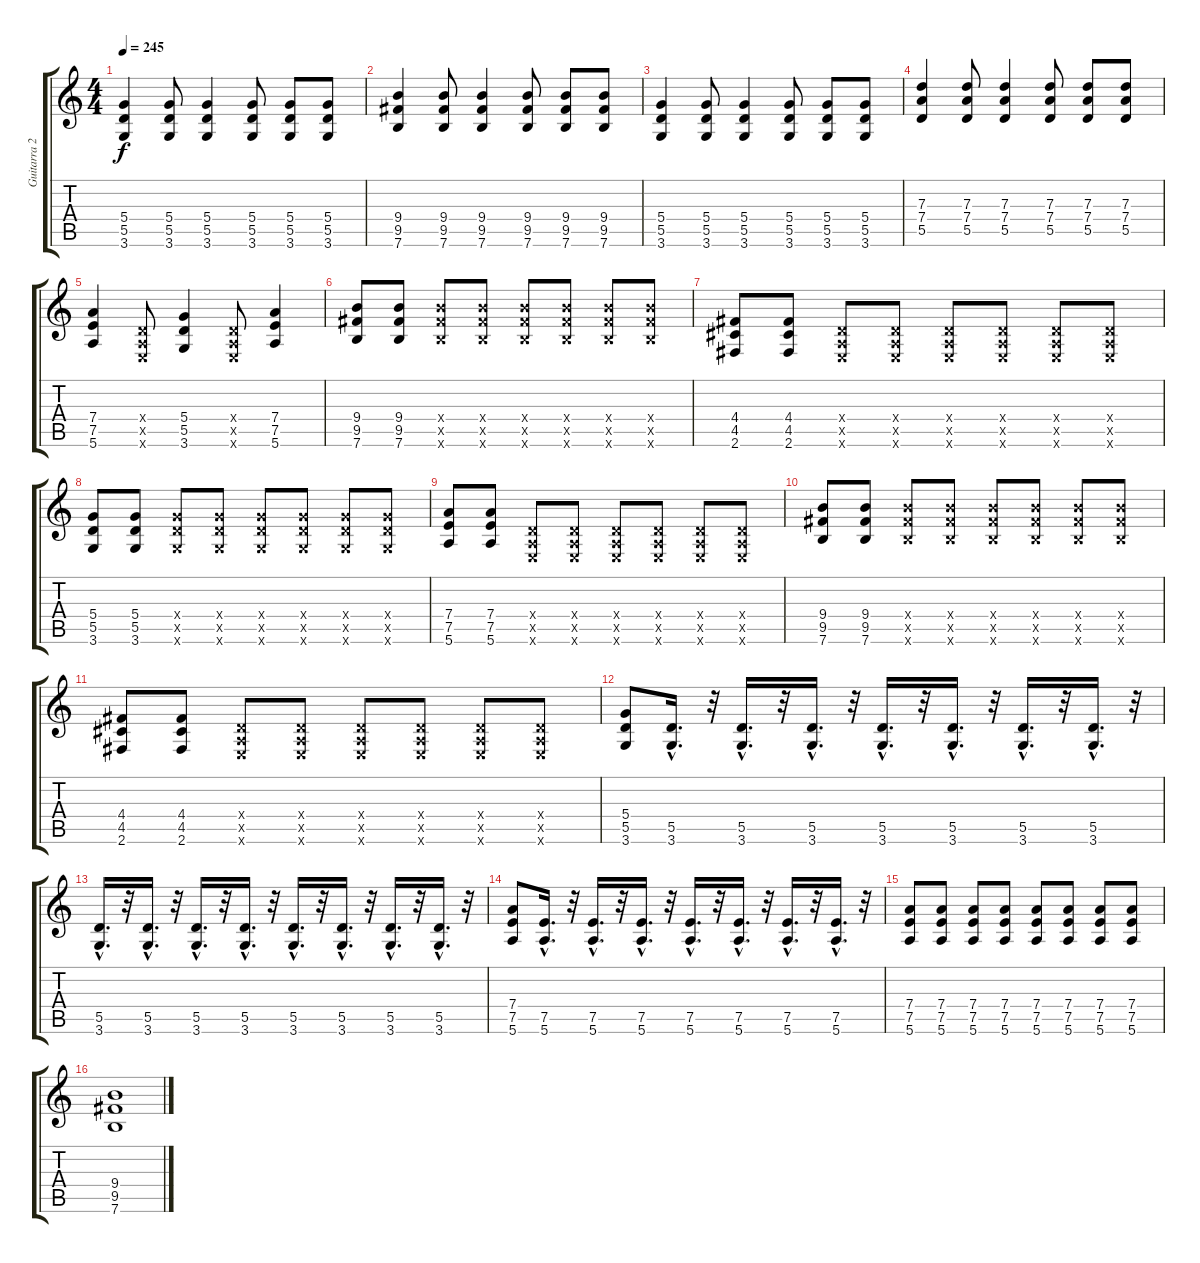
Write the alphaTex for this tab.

\track ("Guitarra 2" "Guitarra 2") {instrument distortionguitar}
\staff {score tabs}
\tuning (E4 B3 G3 D3 A2 E2) {hide}
\ts (4 4)
\tempo 245
\clef g2
\ks c
(5.4 5.5 3.6).4{dy f} (5.4 5.5 3.6).8 (5.4 5.5 3.6).4 (5.4 5.5 3.6).8 (5.4 5.5 3.6).8 (5.4 5.5 3.6).8 |
(9.4 9.5 7.6).4 (9.4 9.5 7.6).8 (9.4 9.5 7.6).4 (9.4 9.5 7.6).8 (9.4 9.5 7.6).8 (9.4 9.5 7.6).8 |
(5.4 5.5 3.6).4 (5.4 5.5 3.6).8 (5.4 5.5 3.6).4 (5.4 5.5 3.6).8 (5.4 5.5 3.6).8 (5.4 5.5 3.6).8 |
(7.3 7.4 5.5).4 (7.3 7.4 5.5).8 (7.3 7.4 5.5).4 (7.3 7.4 5.5).8 (7.3 7.4 5.5).8 (7.3 7.4 5.5).8 |
(7.4 7.5 5.6).4 (0.4{x} 0.5{x} 0.6{x}).8 (5.4 5.5 3.6).4 (0.4{x} 0.5{x} 0.6{x}).8 (7.4 7.5 5.6).4 |
(9.4 9.5 7.6).8 (9.4 9.5 7.6).8 (9.4{x} 9.5{x} 7.6{x}).8 (9.4{x} 9.5{x} 7.6{x}).8 (9.4{x} 9.5{x} 7.6{x}).8 (9.4{x} 9.5{x} 7.6{x}).8 (9.4{x} 9.5{x} 7.6{x}).8 (9.4{x} 9.5{x} 7.6{x}).8 |
(4.4 4.5 2.6).8 (4.4 4.5 2.6).8 (0.4{x} 0.5{x} 0.6{x}).8 (0.4{x} 0.5{x} 0.6{x}).8 (0.4{x} 0.5{x} 0.6{x}).8 (0.4{x} 0.5{x} 0.6{x}).8 (0.4{x} 0.5{x} 0.6{x}).8 (0.4{x} 0.5{x} 0.6{x}).8 |
(5.4 5.5 3.6).8 (5.4 5.5 3.6).8 (5.4{x} 5.5{x} 3.6{x}).8 (5.4{x} 5.5{x} 3.6{x}).8 (5.4{x} 5.5{x} 3.6{x}).8 (5.4{x} 5.5{x} 3.6{x}).8 (5.4{x} 5.5{x} 3.6{x}).8 (5.4{x} 5.5{x} 3.6{x}).8 |
(7.4 7.5 5.6).8 (7.4 7.5 5.6).8 (0.4{x} 0.5{x} 0.6{x}).8 (0.4{x} 0.5{x} 0.6{x}).8 (0.4{x} 0.5{x} 0.6{x}).8 (0.4{x} 0.5{x} 0.6{x}).8 (0.4{x} 0.5{x} 0.6{x}).8 (0.4{x} 0.5{x} 0.6{x}).8 |
(9.4 9.5 7.6).8 (9.4 9.5 7.6).8 (9.4{x} 9.5{x} 7.6{x}).8 (9.4{x} 9.5{x} 7.6{x}).8 (9.4{x} 9.5{x} 7.6{x}).8 (9.4{x} 9.5{x} 7.6{x}).8 (9.4{x} 9.5{x} 7.6{x}).8 (9.4{x} 9.5{x} 7.6{x}).8 |
(4.4 4.5 2.6).8 (4.4 4.5 2.6).8 (0.4{x} 0.5{x} 0.6{x}).8 (0.4{x} 0.5{x} 0.6{x}).8 (0.4{x} 0.5{x} 0.6{x}).8 (0.4{x} 0.5{x} 0.6{x}).8 (0.4{x} 0.5{x} 0.6{x}).8 (0.4{x} 0.5{x} 0.6{x}).8 |
(5.4 5.5 3.6).8 (5.5{hac} 3.6{hac}).16{d} r.32 (5.5{hac} 3.6{hac}).16{d} r.32 (5.5{hac} 3.6{hac}).16{d} r.32 (5.5{hac} 3.6{hac}).16{d} r.32 (5.5{hac} 3.6{hac}).16{d} r.32 (5.5{hac} 3.6{hac}).16{d} r.32 (5.5{hac} 3.6{hac}).16{d} r.32 |
(5.5{hac} 3.6{hac}).16{d} r.32 (5.5{hac} 3.6{hac}).16{d} r.32 (5.5{hac} 3.6{hac}).16{d} r.32 (5.5{hac} 3.6{hac}).16{d} r.32 (5.5{hac} 3.6{hac}).16{d} r.32 (5.5{hac} 3.6{hac}).16{d} r.32 (5.5{hac} 3.6{hac}).16{d} r.32 (5.5{hac} 3.6{hac}).16{d} r.32 |
(7.4 7.5 5.6).8 (7.5{hac} 5.6{hac}).16{d} r.32 (7.5{hac} 5.6{hac}).16{d} r.32 (7.5{hac} 5.6{hac}).16{d} r.32 (7.5{hac} 5.6{hac}).16{d} r.32 (7.5{hac} 5.6{hac}).16{d} r.32 (7.5{hac} 5.6{hac}).16{d} r.32 (7.5{hac} 5.6{hac}).16{d} r.32 |
(7.4 7.5 5.6).8 (7.4 7.5 5.6).8 (7.4 7.5 5.6).8 (7.4 7.5 5.6).8 (7.4 7.5 5.6).8 (7.4 7.5 5.6).8 (7.4 7.5 5.6).8 (7.4 7.5 5.6).8 |
(9.4 9.5 7.6).1
